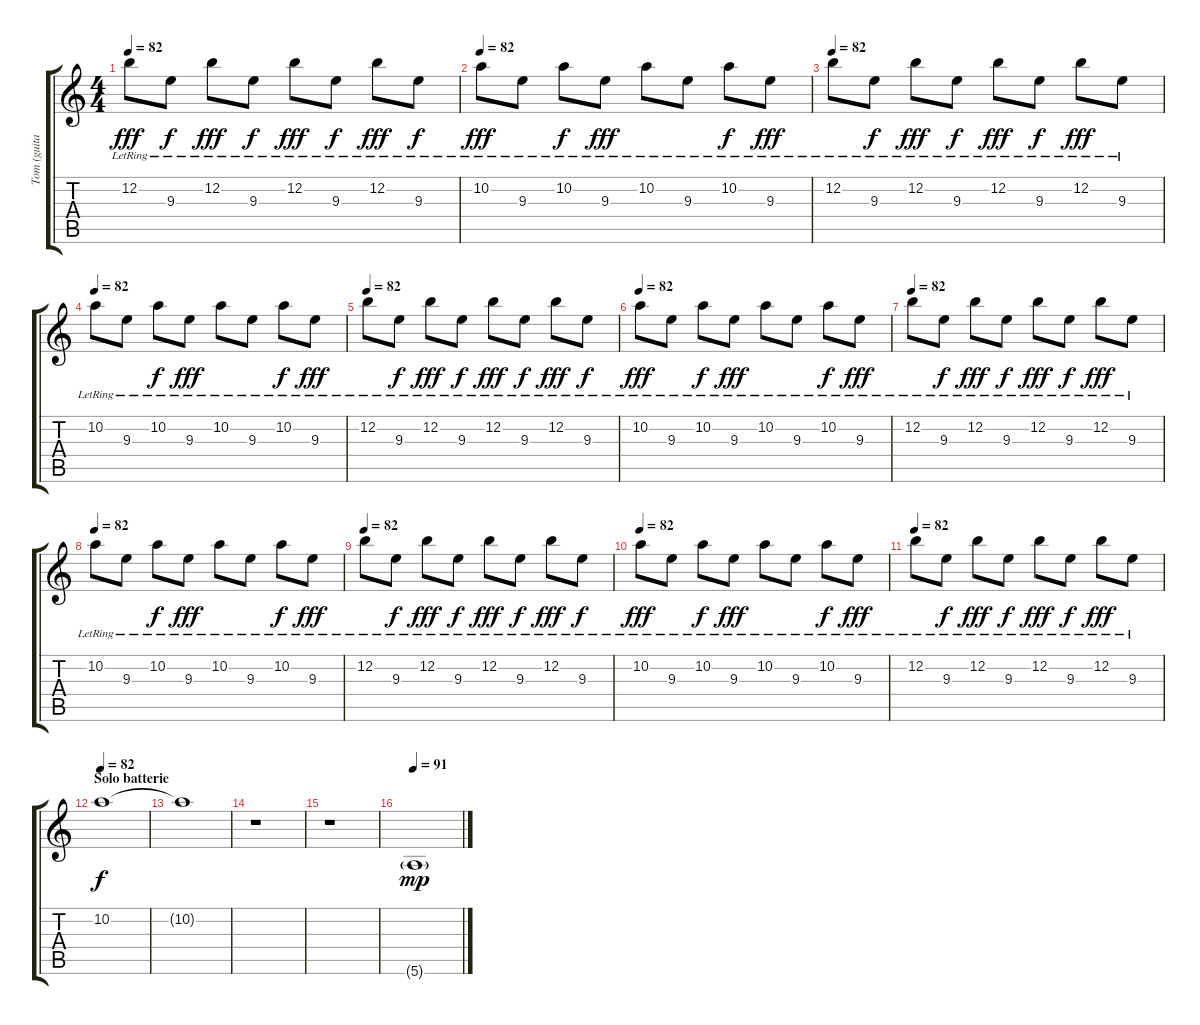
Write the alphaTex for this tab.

\track ("Tom (guitare)" "Tom (guita") {instrument overdrivenguitar}
\staff {score tabs}
\tuning (E4 B3 G3 D3 A2 E2) {hide}
\ts (4 4)
\tempo 82
\clef g2
\ks c
12.2{lr}.8{dy fff} 9.3{lr}.8{dy f} 12.2{lr}.8{dy fff} 9.3{lr}.8{dy f} 12.2{lr}.8{dy fff} 9.3{lr}.8{dy f} 12.2{lr}.8{dy fff} 9.3{lr}.8{dy f} |
\tempo 82
10.2{lr}.8{dy fff} 9.3{lr}.8 10.2{lr}.8{dy f} 9.3{lr}.8{dy fff} 10.2{lr}.8 9.3{lr}.8 10.2{lr}.8{dy f} 9.3{lr}.8{dy fff} |
\tempo 82
12.2{lr}.8 9.3{lr}.8{dy f} 12.2{lr}.8{dy fff} 9.3{lr}.8{dy f} 12.2{lr}.8{dy fff} 9.3{lr}.8{dy f} 12.2{lr}.8{dy fff} 9.3{lr}.8 |
\tempo 82
10.2{lr}.8 9.3{lr}.8 10.2{lr}.8{dy f} 9.3{lr}.8{dy fff} 10.2{lr}.8 9.3{lr}.8 10.2{lr}.8{dy f} 9.3{lr}.8{dy fff} |
\tempo 82
12.2{lr}.8 9.3{lr}.8{dy f} 12.2{lr}.8{dy fff} 9.3{lr}.8{dy f} 12.2{lr}.8{dy fff} 9.3{lr}.8{dy f} 12.2{lr}.8{dy fff} 9.3{lr}.8{dy f} |
\tempo 82
10.2{lr}.8{dy fff} 9.3{lr}.8 10.2{lr}.8{dy f} 9.3{lr}.8{dy fff} 10.2{lr}.8 9.3{lr}.8 10.2{lr}.8{dy f} 9.3{lr}.8{dy fff} |
\tempo 82
12.2{lr}.8 9.3{lr}.8{dy f} 12.2{lr}.8{dy fff} 9.3{lr}.8{dy f} 12.2{lr}.8{dy fff} 9.3{lr}.8{dy f} 12.2{lr}.8{dy fff} 9.3{lr}.8 |
\tempo 82
10.2{lr}.8 9.3{lr}.8 10.2{lr}.8{dy f} 9.3{lr}.8{dy fff} 10.2{lr}.8 9.3{lr}.8 10.2{lr}.8{dy f} 9.3{lr}.8{dy fff} |
\tempo 82
12.2{lr}.8 9.3{lr}.8{dy f} 12.2{lr}.8{dy fff} 9.3{lr}.8{dy f} 12.2{lr}.8{dy fff} 9.3{lr}.8{dy f} 12.2{lr}.8{dy fff} 9.3{lr}.8{dy f} |
\tempo 82
10.2{lr}.8{dy fff} 9.3{lr}.8 10.2{lr}.8{dy f} 9.3{lr}.8{dy fff} 10.2{lr}.8 9.3{lr}.8 10.2{lr}.8{dy f} 9.3{lr}.8{dy fff} |
\tempo 82
12.2{lr}.8 9.3{lr}.8{dy f} 12.2{lr}.8{dy fff} 9.3{lr}.8{dy f} 12.2{lr}.8{dy fff} 9.3{lr}.8{dy f} 12.2{lr}.8{dy fff} 9.3{lr}.8 |
\section ("" "Solo batterie")
\tempo 82
10.2.1{dy f volume 0} |
10.2{t}.1 |
r.1 |
r.1 |
\tempo 91
5.6{g}.1{dy mp}
